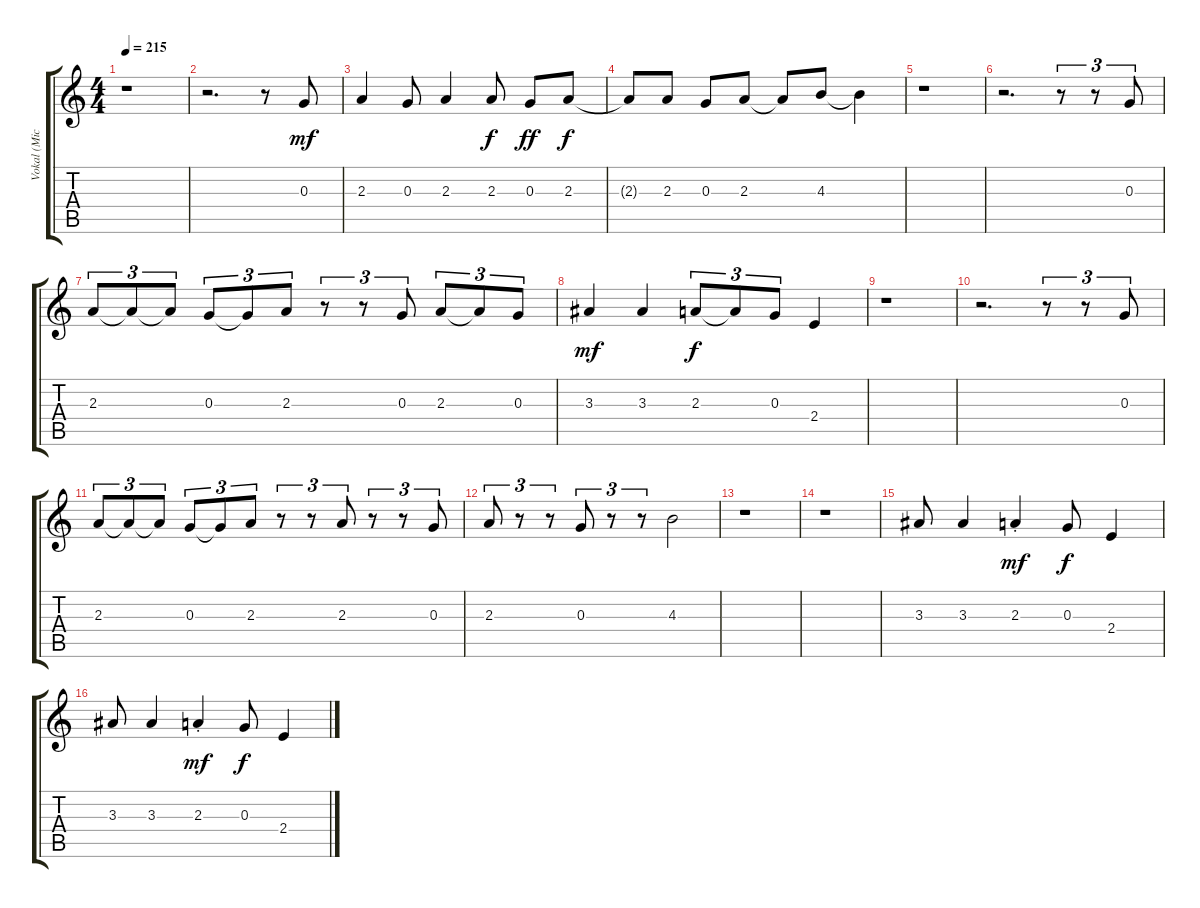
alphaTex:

\track ("Vokal (Michael Krohn)" "Vokal (Mic") {instrument acousticguitarnylon}
\staff {score tabs}
\tuning (E4 B3 G3 D3 A2 E2) {hide}
\ts (4 4)
\tempo 215
\clef g2
\ks c
r.1{dy mf} |
r.2{d} r.8 0.3.8 |
2.3.4 0.3.8 2.3.4 2.3.8{dy f} 0.3.8{dy ff} 2.3.8{dy f} |
2.3{t}.8 2.3.8 0.3.8 2.3.8 2.3{t}.8 4.3.8 4.3{t}.4 |
r.1 |
r.2{d} r.8{tu (3 2)} r.8{tu (3 2)} 0.3.8{tu (3 2)} |
2.3.8{tu (3 2)} 2.3{t}.8{tu (3 2)} 2.3{t}.8{tu (3 2)} 0.3.8{tu (3 2)} 0.3{t}.8{tu (3 2)} 2.3.8{tu (3 2)} r.8{tu (3 2)} r.8{tu (3 2)} 0.3.8{tu (3 2)} 2.3.8{tu (3 2)} 2.3{t}.8{tu (3 2)} 0.3.8{tu (3 2)} |
3.3.4{dy mf} 3.3.4 2.3.8{tu (3 2) dy f} 2.3{t}.8{tu (3 2)} 0.3.8{tu (3 2)} 2.4.4 |
r.1 |
r.2{d} r.8{tu (3 2)} r.8{tu (3 2)} 0.3.8{tu (3 2)} |
2.3.8{tu (3 2)} 2.3{t}.8{tu (3 2)} 2.3{t}.8{tu (3 2)} 0.3.8{tu (3 2)} 0.3{t}.8{tu (3 2)} 2.3.8{tu (3 2)} r.8{tu (3 2)} r.8{tu (3 2)} 2.3.8{tu (3 2)} r.8{tu (3 2)} r.8{tu (3 2)} 0.3.8{tu (3 2)} |
2.3.8{tu (3 2)} r.8{tu (3 2)} r.8{tu (3 2)} 0.3.8{tu (3 2)} r.8{tu (3 2)} r.8{tu (3 2)} 4.3.2 |
r.1 |
r.1 |
3.3.8 3.3.4 2.3{st}.4{dy mf} 0.3.8{dy f} 2.4.4 |
3.3.8 3.3.4 2.3{st}.4{dy mf} 0.3.8{dy f} 2.4.4
